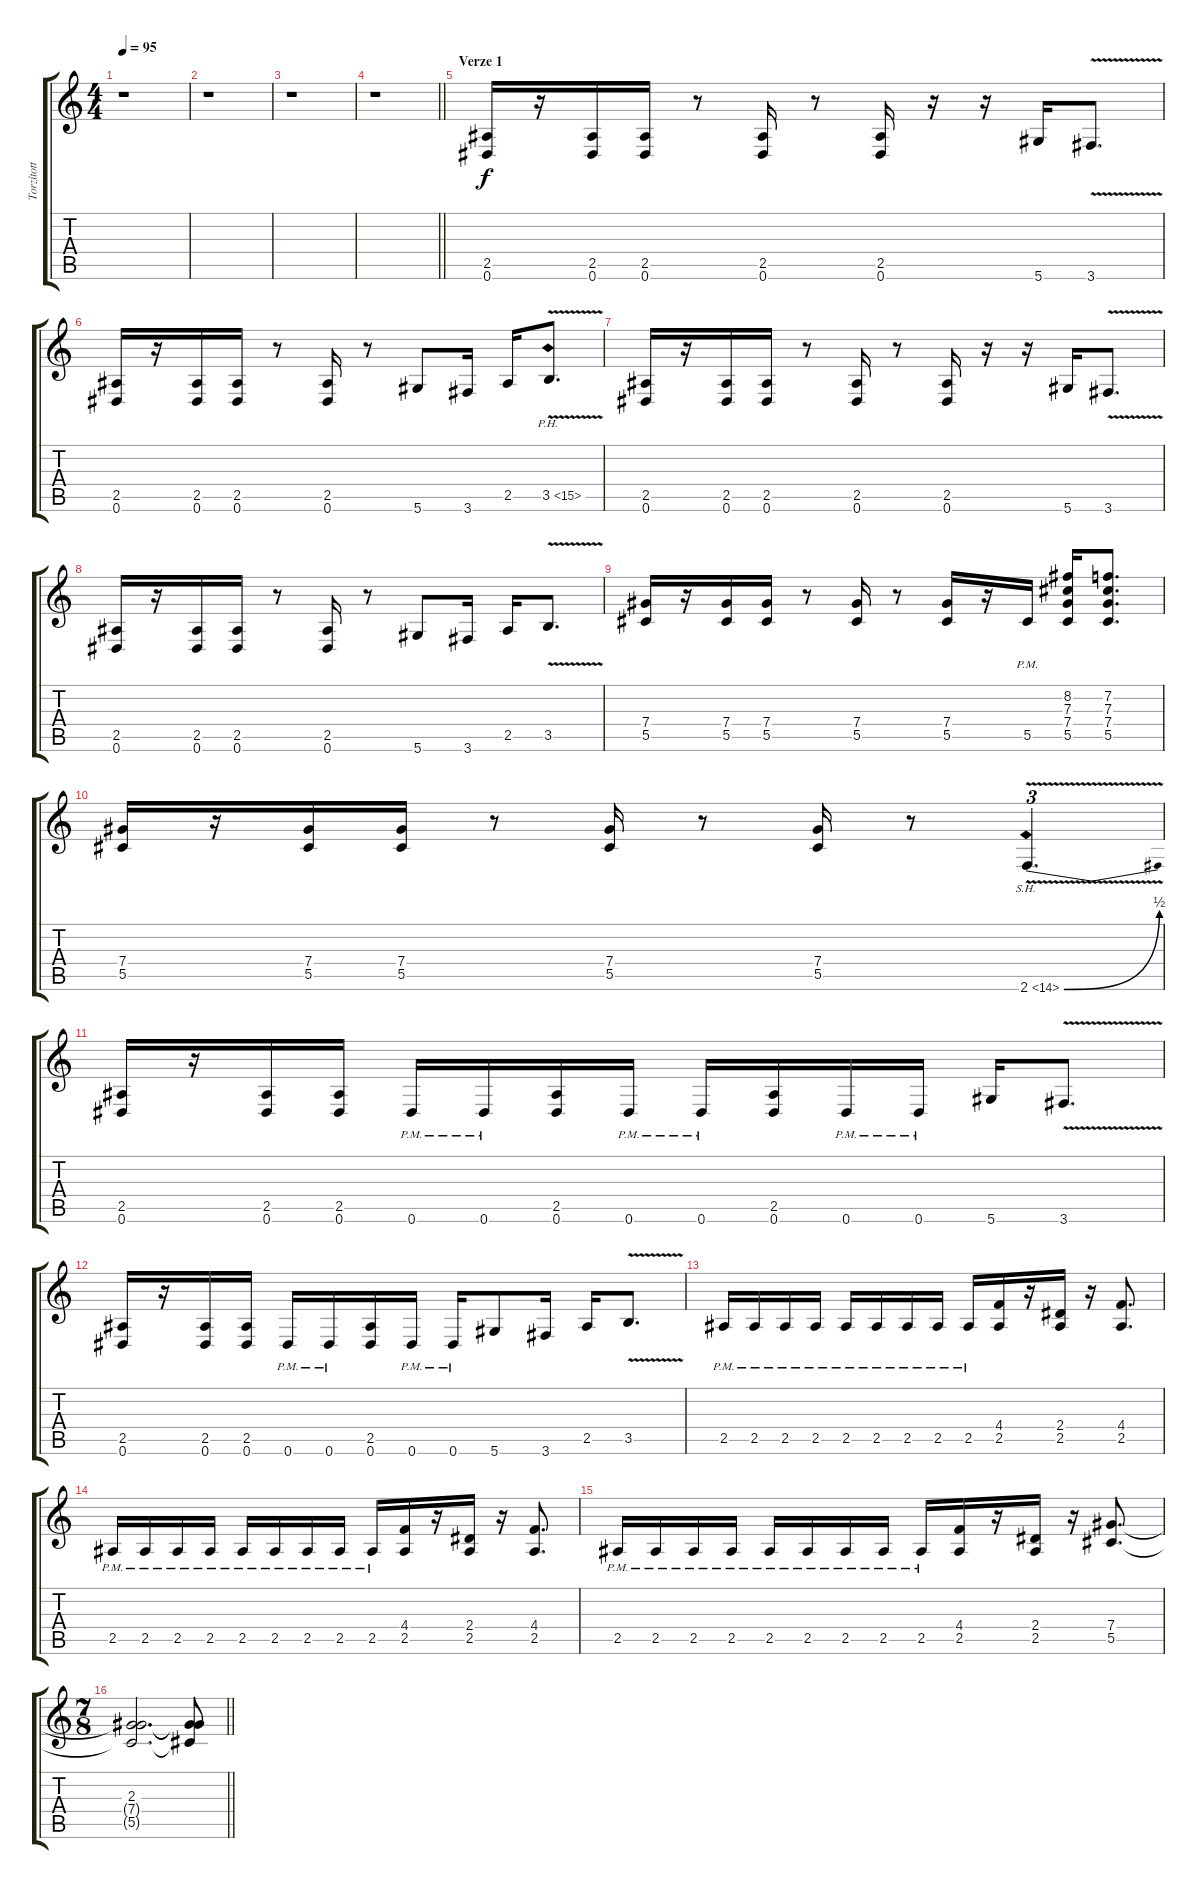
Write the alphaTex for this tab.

\track ("Torzított - Kíséret 2" "Torzított ") {instrument distortionguitar}
\staff {score tabs}
\tuning (Eb4 Bb3 Gb3 Db3 Ab2 Eb2) {hide}
\ts (4 4)
\tempo 95
\clef g2
\ks c
r.1{dy f} |
r.1 |
r.1 |
\barLineRight lightlight
r.1 |
\section ("" "Verze 1")
(2.5 0.6).16 r.16 (2.5 0.6).16 (2.5 0.6).16 r.8 (2.5 0.6).16 r.8 (2.5 0.6).16 r.16 r.16 5.6.16 3.6{v}.8{d} |
(2.5 0.6).16 r.16 (2.5 0.6).16 (2.5 0.6).16 r.8 (2.5 0.6).16 r.8 5.6.8 3.6.16 2.5.16 3.5{ph 12 v}.8{d} |
(2.5 0.6).16 r.16 (2.5 0.6).16 (2.5 0.6).16 r.8 (2.5 0.6).16 r.8 (2.5 0.6).16 r.16 r.16 5.6.16 3.6{v}.8{d} |
(2.5 0.6).16 r.16 (2.5 0.6).16 (2.5 0.6).16 r.8 (2.5 0.6).16 r.8 5.6.8 3.6.16 2.5.16 3.5{v}.8{d} |
(7.4 5.5).16 r.16 (7.4 5.5).16 (7.4 5.5).16 r.8 (7.4 5.5).16 r.8 (7.4 5.5).16 r.16 5.5{pm}.16 (8.2 7.3 7.4 5.5).16 (7.2 7.3 7.4 5.5).8{d} |
(7.4 5.5).16 r.16 (7.4 5.5).16 (7.4 5.5).16 r.8 (7.4 5.5).16 r.8 (7.4 5.5).16 r.8 2.6{be (bend 0 0 60 2) sh 12 v}.4{d tu (3 2)} |
(2.5 0.6).16 r.16 (2.5 0.6).16 (2.5 0.6).16 0.6{pm}.16 0.6{pm}.16 (2.5 0.6).16 0.6{pm}.16 0.6{pm}.16 (2.5 0.6).16 0.6{pm}.16 0.6{pm}.16 5.6.16 3.6{v}.8{d} |
(2.5 0.6).16 r.16 (2.5 0.6).16 (2.5 0.6).16 0.6{pm}.16 0.6{pm}.16 (2.5 0.6).16 0.6{pm}.16 0.6{pm}.16 5.6.8 3.6.16 2.5.16 3.5{v}.8{d} |
2.5{pm}.16 2.5{pm}.16 2.5{pm}.16 2.5{pm}.16 2.5{pm}.16 2.5{pm}.16 2.5{pm}.16 2.5{pm}.16 2.5{pm}.16 (4.4 2.5).16 r.16 (2.4 2.5).16 r.16 (4.4 2.5).8{d} |
2.5{pm}.16 2.5{pm}.16 2.5{pm}.16 2.5{pm}.16 2.5{pm}.16 2.5{pm}.16 2.5{pm}.16 2.5{pm}.16 2.5{pm}.16 (4.4 2.5).16 r.16 (2.4 2.5).16 r.16 (4.4 2.5).8{d} |
2.5{pm}.16 2.5{pm}.16 2.5{pm}.16 2.5{pm}.16 2.5{pm}.16 2.5{pm}.16 2.5{pm}.16 2.5{pm}.16 2.5{pm}.16 (4.4 2.5).16 r.16 (2.4 2.5).16 r.16 (7.4 5.5).8{d} |
\ts (7 8)
\barLineRight lightlight
(2.3 7.4{t} 5.5{t}).2{d} (2.3{t} 7.4{t} 5.5{t}).8
